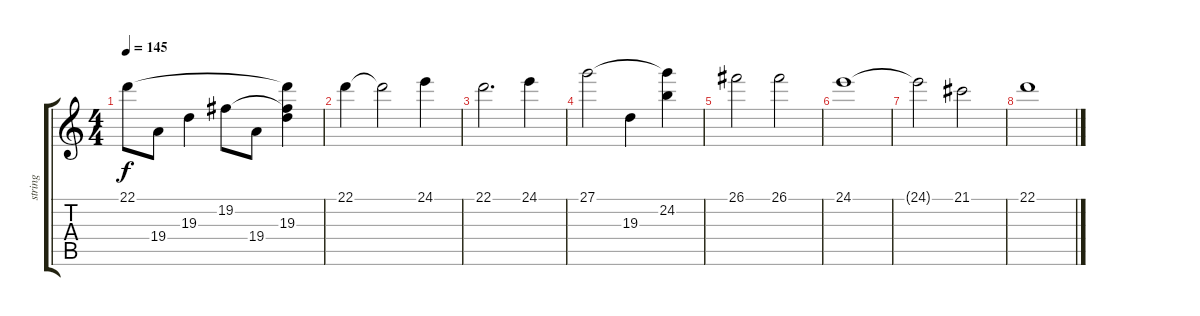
\track ("string" "string") {instrument stringensemble1}
\staff {score tabs}
\tuning (E4 B3 G3 D3 A2 E2) {hide}
\ts (4 4)
\tempo 145
\clef g2
\ks c
22.1.8{dy f} 19.4.8 19.3.4 19.2.8 19.4.8 (22.1{t} 19.2{t} 19.3).4 |
22.1.4 22.1{t}.2 24.1.4 |
22.1.2{d} 24.1.4 |
27.1.2 19.3.4 (27.1{t} 24.2).4 |
26.1.2 26.1.2 |
24.1.1 |
24.1{t}.2 21.1.2 |
22.1.1
